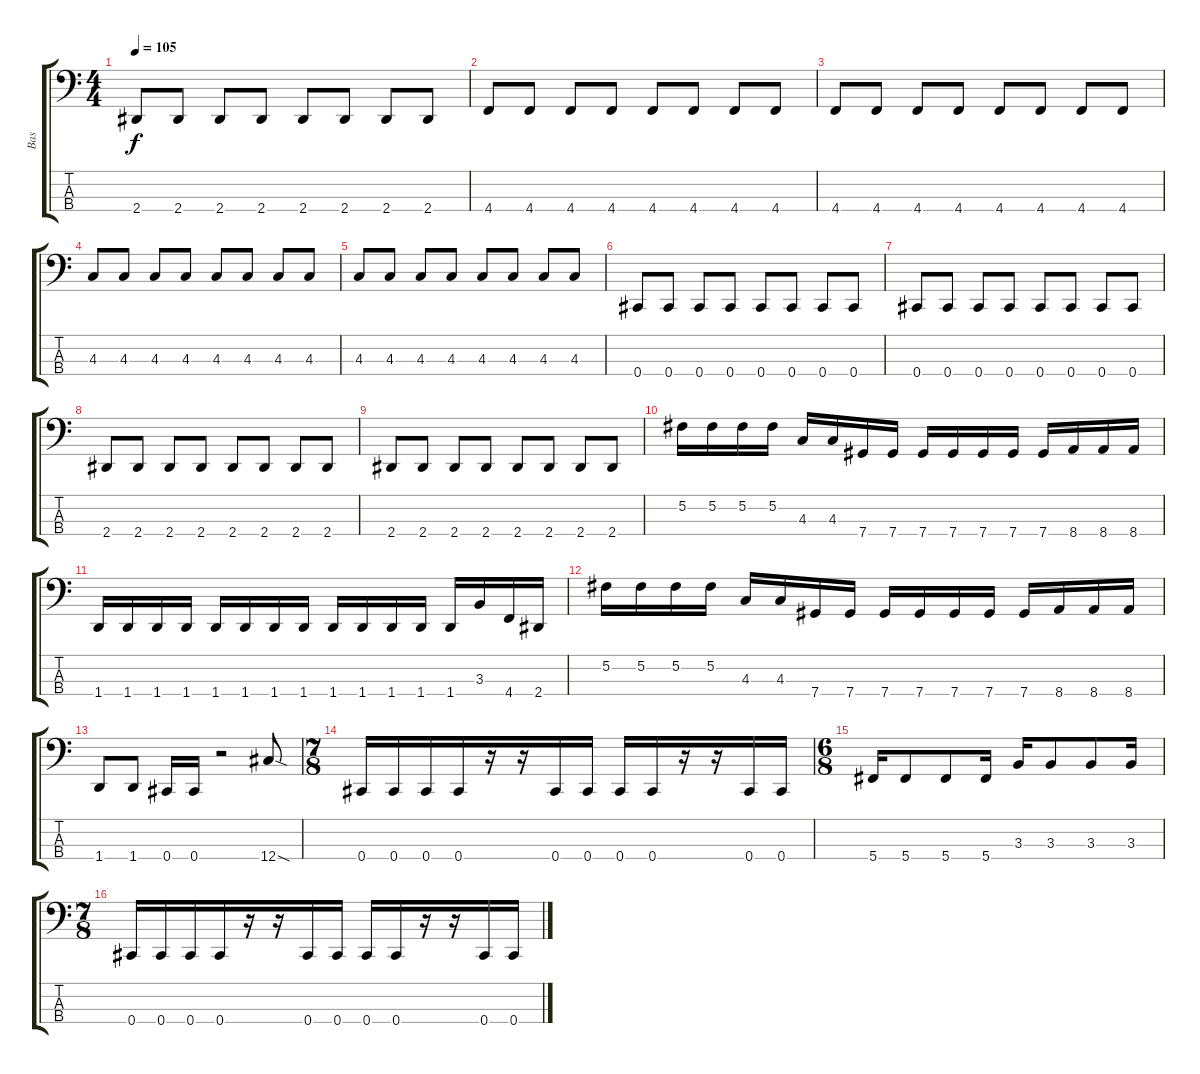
\track ("Bas" "Bas") {instrument electricbassfinger}
\staff {score tabs}
\tuning (Gb2 Db2 Ab1 Db1) {hide}
\ts (4 4)
\tempo 105
\clef f4
\ks c
2.4.8{dy f} 2.4.8 2.4.8 2.4.8 2.4.8 2.4.8 2.4.8 2.4.8 |
4.4.8 4.4.8 4.4.8 4.4.8 4.4.8 4.4.8 4.4.8 4.4.8 |
4.4.8 4.4.8 4.4.8 4.4.8 4.4.8 4.4.8 4.4.8 4.4.8 |
4.3.8 4.3.8 4.3.8 4.3.8 4.3.8 4.3.8 4.3.8 4.3.8 |
4.3.8 4.3.8 4.3.8 4.3.8 4.3.8 4.3.8 4.3.8 4.3.8 |
0.4.8 0.4.8 0.4.8 0.4.8 0.4.8 0.4.8 0.4.8 0.4.8 |
0.4.8 0.4.8 0.4.8 0.4.8 0.4.8 0.4.8 0.4.8 0.4.8 |
2.4.8 2.4.8 2.4.8 2.4.8 2.4.8 2.4.8 2.4.8 2.4.8 |
2.4.8 2.4.8 2.4.8 2.4.8 2.4.8 2.4.8 2.4.8 2.4.8 |
5.2.16 5.2.16 5.2.16 5.2.16 4.3.16 4.3.16 7.4.16 7.4.16 7.4.16 7.4.16 7.4.16 7.4.16 7.4.16 8.4.16 8.4.16 8.4.16 |
1.4.16 1.4.16 1.4.16 1.4.16 1.4.16 1.4.16 1.4.16 1.4.16 1.4.16 1.4.16 1.4.16 1.4.16 1.4.16 3.3.16 4.4.16 2.4.16 |
5.2.16 5.2.16 5.2.16 5.2.16 4.3.16 4.3.16 7.4.16 7.4.16 7.4.16 7.4.16 7.4.16 7.4.16 7.4.16 8.4.16 8.4.16 8.4.16 |
1.4.8 1.4.8 0.4.16 0.4.16 r.2 12.4{sod}.8 |
\ts (7 8)
0.4.16 0.4.16 0.4.16 0.4.16 r.16 r.16 0.4.16 0.4.16 0.4.16 0.4.16 r.16 r.16 0.4.16 0.4.16 |
\ts (6 8)
5.4.16 5.4.8 5.4.8 5.4.16 3.3.16 3.3.8 3.3.8 3.3.16 |
\ts (7 8)
0.4.16 0.4.16 0.4.16 0.4.16 r.16 r.16 0.4.16 0.4.16 0.4.16 0.4.16 r.16 r.16 0.4.16 0.4.16
